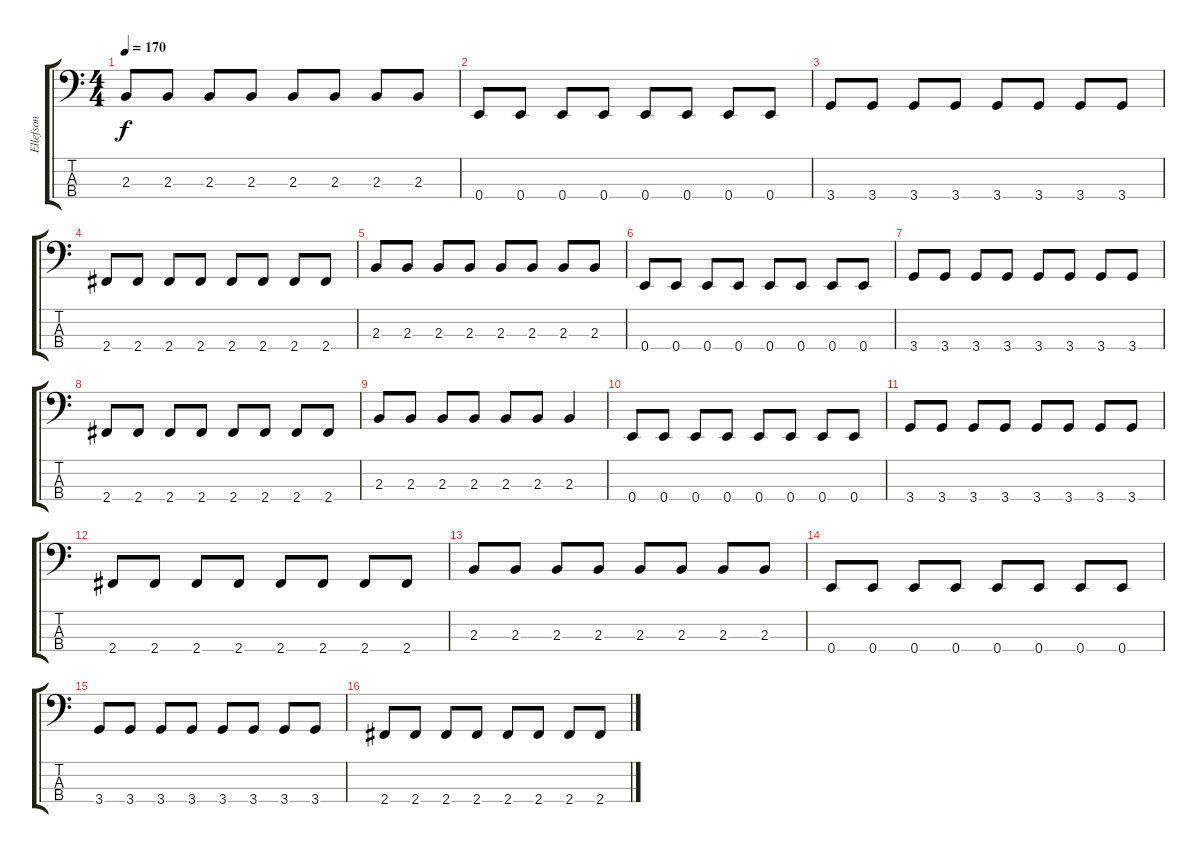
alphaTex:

\track ("Ellefson" "Ellefson") {instrument electricbasspick}
\staff {score tabs}
\tuning (G2 D2 A1 E1) {hide}
\ts (4 4)
\tempo 170
\clef f4
\ks c
2.3.8{dy f} 2.3.8 2.3.8 2.3.8 2.3.8 2.3.8 2.3.8 2.3.8 |
0.4.8 0.4.8 0.4.8 0.4.8 0.4.8 0.4.8 0.4.8 0.4.8 |
3.4.8 3.4.8 3.4.8 3.4.8 3.4.8 3.4.8 3.4.8 3.4.8 |
2.4.8 2.4.8 2.4.8 2.4.8 2.4.8 2.4.8 2.4.8 2.4.8 |
2.3.8 2.3.8 2.3.8 2.3.8 2.3.8 2.3.8 2.3.8 2.3.8 |
0.4.8 0.4.8 0.4.8 0.4.8 0.4.8 0.4.8 0.4.8 0.4.8 |
3.4.8 3.4.8 3.4.8 3.4.8 3.4.8 3.4.8 3.4.8 3.4.8 |
2.4.8 2.4.8 2.4.8 2.4.8 2.4.8 2.4.8 2.4.8 2.4.8 |
2.3.8 2.3.8 2.3.8 2.3.8 2.3.8 2.3.8 2.3.4 |
0.4.8 0.4.8 0.4.8 0.4.8 0.4.8 0.4.8 0.4.8 0.4.8 |
3.4.8 3.4.8 3.4.8 3.4.8 3.4.8 3.4.8 3.4.8 3.4.8 |
2.4.8 2.4.8 2.4.8 2.4.8 2.4.8 2.4.8 2.4.8 2.4.8 |
2.3.8 2.3.8 2.3.8 2.3.8 2.3.8 2.3.8 2.3.8 2.3.8 |
0.4.8 0.4.8 0.4.8 0.4.8 0.4.8 0.4.8 0.4.8 0.4.8 |
3.4.8 3.4.8 3.4.8 3.4.8 3.4.8 3.4.8 3.4.8 3.4.8 |
2.4.8 2.4.8 2.4.8 2.4.8 2.4.8 2.4.8 2.4.8 2.4.8
